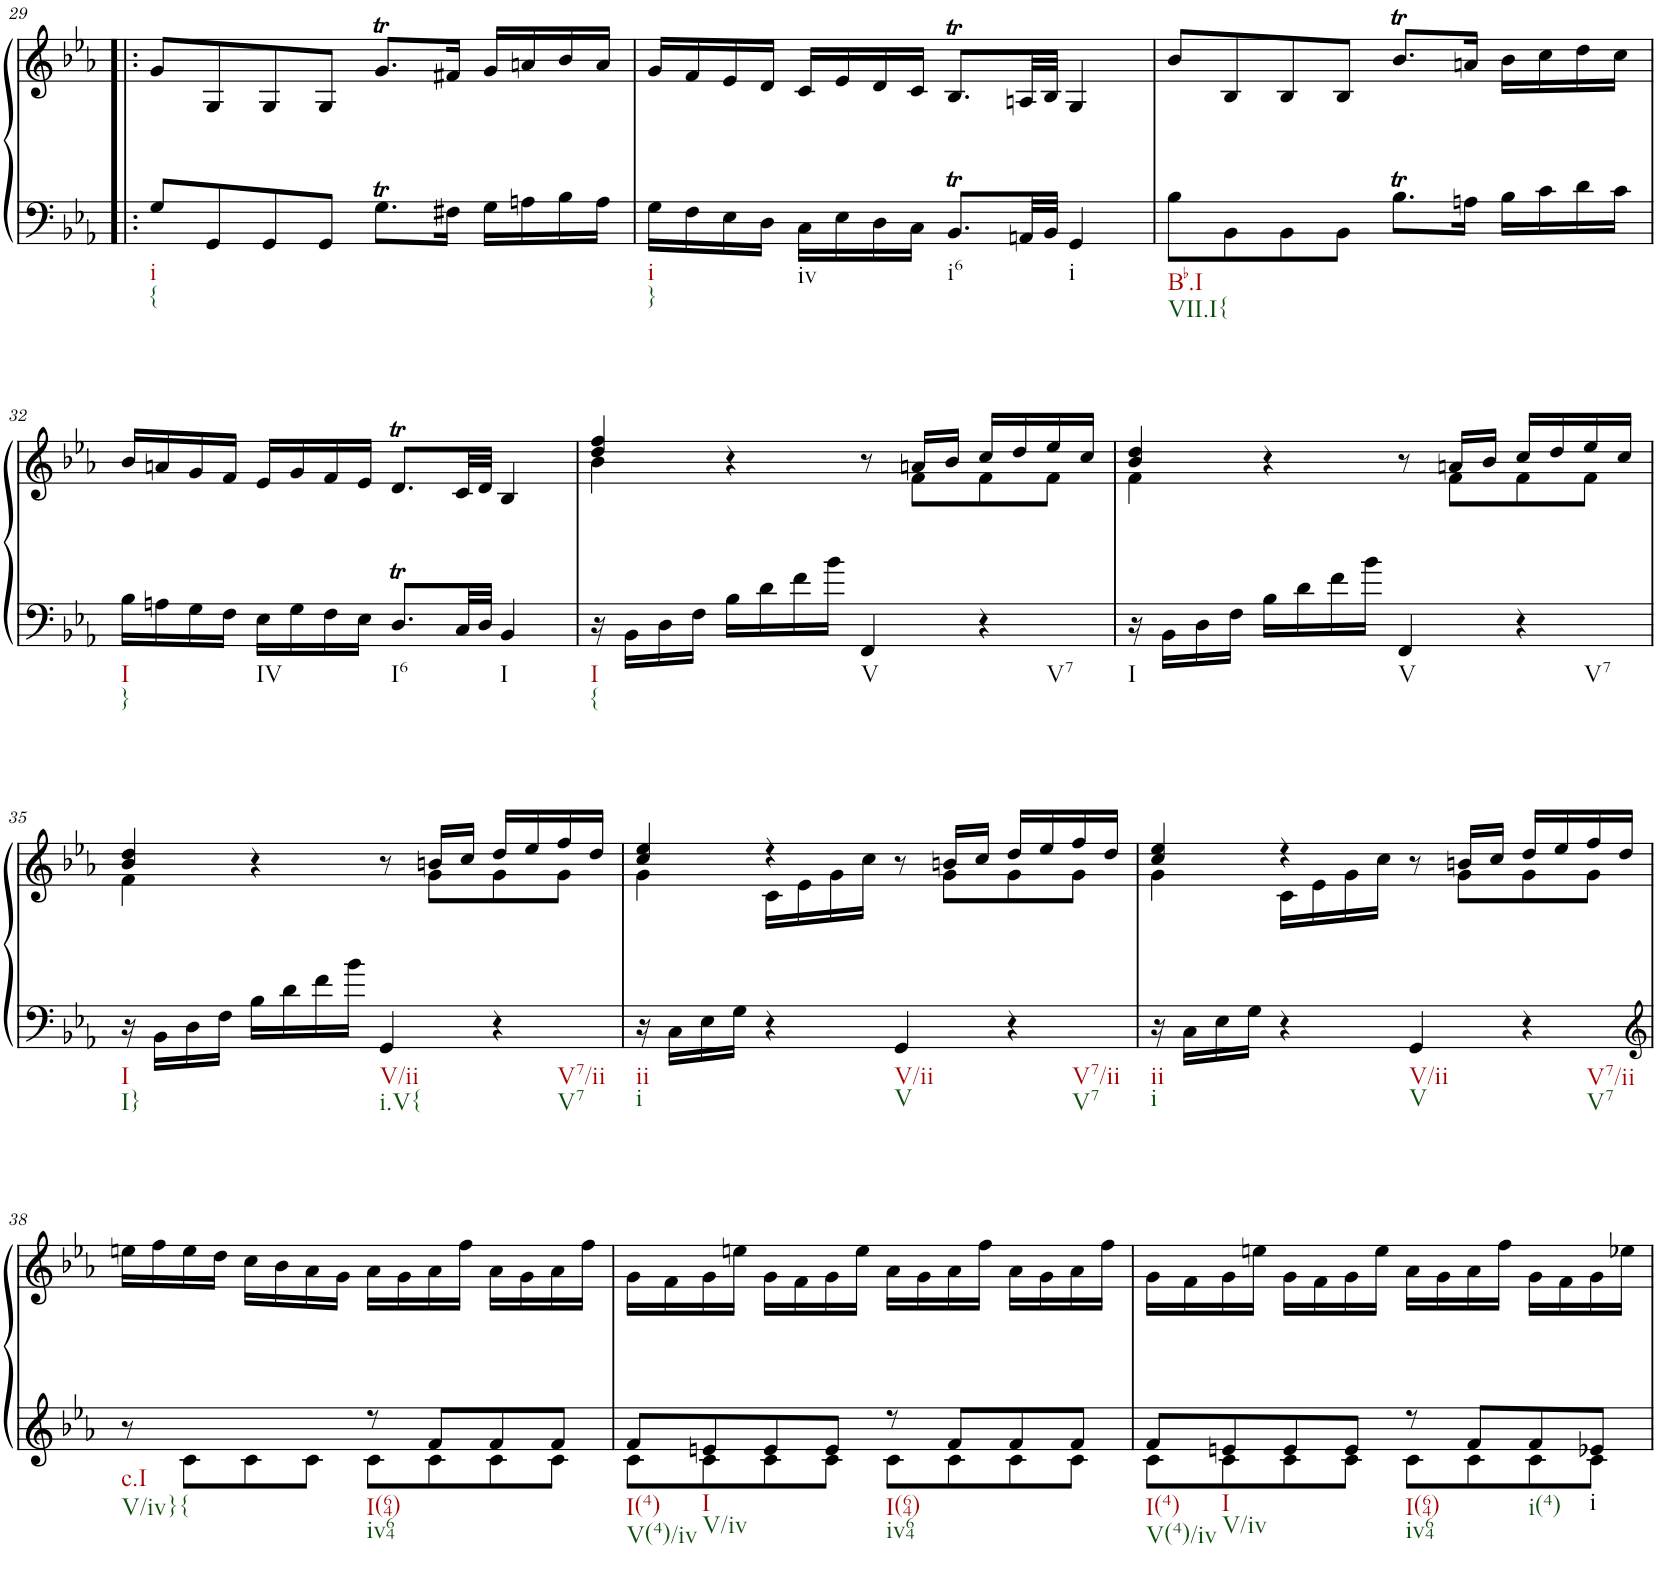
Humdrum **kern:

**kern	**kern
*part1	*part1
*staff2	*staff1
*I"Piano	*
*I'Pno.	*
!!LO:PB:g=z
*clefF4	*clefG2
*k[b-e-a-]	*k[b-e-a-]
*M4/4	*M4/4
*met(c)	*met(c)
=29!|:	=29!|:
!LO:TX:b:t=i	!
!LO:TX:b:t={	!
8G/L	8g/L
8GG/	8G/
8GG/	8G/
8GG/J	8G/J
8.Gt\L	8.gt/L
16F#X\Jk	16f#X/Jk
16G\LL	16g/LL
16An\	16an/
16B-\	16b-/
16A\JJ	16a/JJ
=30	=30
!LO:TX:b:t=i	!
!LO:TX:b:t=}	!
16G\LL	16g/LL
16F\	16f/
16E-\	16e-/
16D\JJ	16d/JJ
!LO:TX:b:t=iv	!
16C\LL	16c/LL
16E-\	16e-/
16D\	16d/
16C\JJ	16c/JJ
!LO:TX:b:t=i6	!
8.BB-T/L	8.B-T/L
32AAn/LL	32An/LL
32BB-/JJJ	32B-/JJJ
!LO:TX:b:t=i	!
4GG/	4G/
=31	=31
!LO:TX:b:t=Bb.I	!
!LO:TX:b:t=VII.I{	!
8B-\L	8b-/L
8BB-\	8B-/
8BB-\	8B-/
8BB-\J	8B-/J
8.B-T\L	8.b-T/L
16An\Jk	16an/Jk
16B-\LL	16b-\LL
16c\	16cc\
16d\	16dd\
16c\JJ	16cc\JJ
!!LO:LB:g=z
=32	=32
!LO:TX:b:t=I	!
!LO:TX:b:t=}	!
16B-\LL	16b-/LL
16An\	16an/
16G\	16g/
16F\JJ	16f/JJ
!LO:TX:b:t=IV	!
16E-\LL	16e-/LL
16G\	16g/
16F\	16f/
16E-\JJ	16e-/JJ
!LO:TX:b:t=I6	!
8.Dt/L	8.dt/L
32C/LL	32c/LL
32D/JJJ	32d/JJJ
!LO:TX:b:t=I	!
4BB-/	4B-/
=33	=33
*	*^
!LO:TX:b:t=I	!	!
!LO:TX:b:t={	!	!
16r	4dd/ 4ff/	4b-\
16BB-\LL	.	.
16D\	.	.
16F\JJ	.	.
16B-\LL	4r	4.ryy
16d\	.	.
16f\	.	.
16b-\JJ	.	.
!LO:TX:b:t=V	!	!
4FF/	8r	.
.	16an/LL	8f\L
.	16b-/JJ	.
!LO:TX:b:t=V7	!	!
4r	16cc/LL	8f\
.	16dd/	.
.	16ee-/	8f\J
.	16cc/JJ	.
=34	=34	=34
!LO:TX:b:t=I	!	!
16r	4b-/ 4dd/	4f\
16BB-\LL	.	.
16D\	.	.
16F\JJ	.	.
16B-\LL	4r	4.ryy
16d\	.	.
16f\	.	.
16b-\JJ	.	.
!LO:TX:b:t=V	!	!
4FF/	8r	.
.	16an/LL	8f\L
.	16b-/JJ	.
!LO:TX:b:t=V7	!	!
4r	16cc/LL	8f\
.	16dd/	.
.	16ee-/	8f\J
.	16cc/JJ	.
!!LO:LB:g=z	!!
=35	=35	=35
!LO:TX:b:t=I	!	!
!LO:TX:b:t=I}	!	!
16r	4b-/ 4dd/	4f\
16BB-\LL	.	.
16D\	.	.
16F\JJ	.	.
16B-\LL	4r	4.ryy
16d\	.	.
16f\	.	.
16b-\JJ	.	.
!LO:TX:b:t=V/ii	!	!
!LO:TX:b:t=i.V{	!	!
4GG/	8r	.
.	16bn/LL	8g\L
.	16cc/JJ	.
!LO:TX:b:t=V7/ii	!	!
!LO:TX:b:t=V7	!	!
4r	16dd/LL	8g\
.	16ee-/	.
.	16ff/	8g\J
.	16dd/JJ	.
=36	=36	=36
!LO:TX:b:t=ii	!	!
!LO:TX:b:t=i	!	!
16r	4cc/ 4ee-/	4g\
16C\LL	.	.
16E-\	.	.
16G\JJ	.	.
4r	4r	16c\LL
.	.	16e-\
.	.	16g\
.	.	16cc\JJ
!LO:TX:b:t=V/ii	!	!
!LO:TX:b:t=V	!	!
4GG/	8r	8ryy
.	16bn/LL	8g\L
.	16cc/JJ	.
!LO:TX:b:t=V7/ii	!	!
!LO:TX:b:t=V7	!	!
4r	16dd/LL	8g\
.	16ee-/	.
.	16ff/	8g\J
.	16dd/JJ	.
=37	=37	=37
!LO:TX:b:t=ii	!	!
!LO:TX:b:t=i	!	!
16r	4cc/ 4ee-/	4g\
16C\LL	.	.
16E-\	.	.
16G\JJ	.	.
4r	4r	16c\LL
.	.	16e-\
.	.	16g\
.	.	16cc\JJ
!LO:TX:b:t=V/ii	!	!
!LO:TX:b:t=V	!	!
4GG/	8r	8ryy
.	16bn/LL	8g\L
.	16cc/JJ	.
!LO:TX:b:t=V7/ii	!	!
!LO:TX:b:t=V7	!	!
4r	16dd/LL	8g\
.	16ee-/	.
.	16ff/	8g\J
.	16dd/JJ	.
*	*v	*v
!!LO:LB:g=z
=38	=38
*clefG2	*
*^	*
!LO:TX:b:t=c.I	!	!
!LO:TX:b:t=V/iv}{	!	!
8r	2ryy	16een\LL
.	.	16ff\
8c\L	.	16ee\
.	.	16dd\JJ
8c\	.	16cc\LL
.	.	16b-\
8c\J	.	16a-\
.	.	16g\JJ
!LO:TX:b:t=I(64)	!	!
!LO:TX:b:t=iv64	!	!
8r	8c\L	16a-\LL
.	.	16g\
8f/L	8c\	16a-\
.	.	16ff\JJ
8f/	8c\	16a-\LL
.	.	16g\
8f/J	8c\J	16a-\
.	.	16ff\JJ
=39	=39	=39
!LO:TX:b:t=I(4)	!	!
!LO:TX:b:t=V(4)/iv	!	!
8f/L	8c\L	16g\LL
.	.	16f\
!LO:TX:b:t=I	!	!
!LO:TX:b:t=V/iv	!	!
8en/	8c\	16g\
.	.	16een\JJ
8e/	8c\	16g\LL
.	.	16f\
8e/J	8c\J	16g\
.	.	16ee\JJ
!LO:TX:b:t=I(64)	!	!
!LO:TX:b:t=iv64	!	!
8r	8c\L	16a-\LL
.	.	16g\
8f/L	8c\	16a-\
.	.	16ff\JJ
8f/	8c\	16a-\LL
.	.	16g\
8f/J	8c\J	16a-\
.	.	16ff\JJ
=40	=40	=40
!LO:TX:b:t=I(4)	!	!
!LO:TX:b:t=V(4)/iv	!	!
8f/L	8c\L	16g\LL
.	.	16f\
!LO:TX:b:t=I	!	!
!LO:TX:b:t=V/iv	!	!
8en/	8c\	16g\
.	.	16een\JJ
8e/	8c\	16g\LL
.	.	16f\
8e/J	8c\J	16g\
.	.	16ee\JJ
!LO:TX:b:t=I(64)	!	!
!LO:TX:b:t=iv64	!	!
8r	8c\L	16a-\LL
.	.	16g\
8f/L	8c\	16a-\
.	.	16ff\JJ
!LO:TX:b:t=i(4)	!	!
8f/	8c\	16g\LL
.	.	16f\
!LO:TX:b:t=i	!	!
8e-X/J	8c\J	16g\
.	.	16ee-X\JJ
*v	*v	*
=	=
*-	*-
